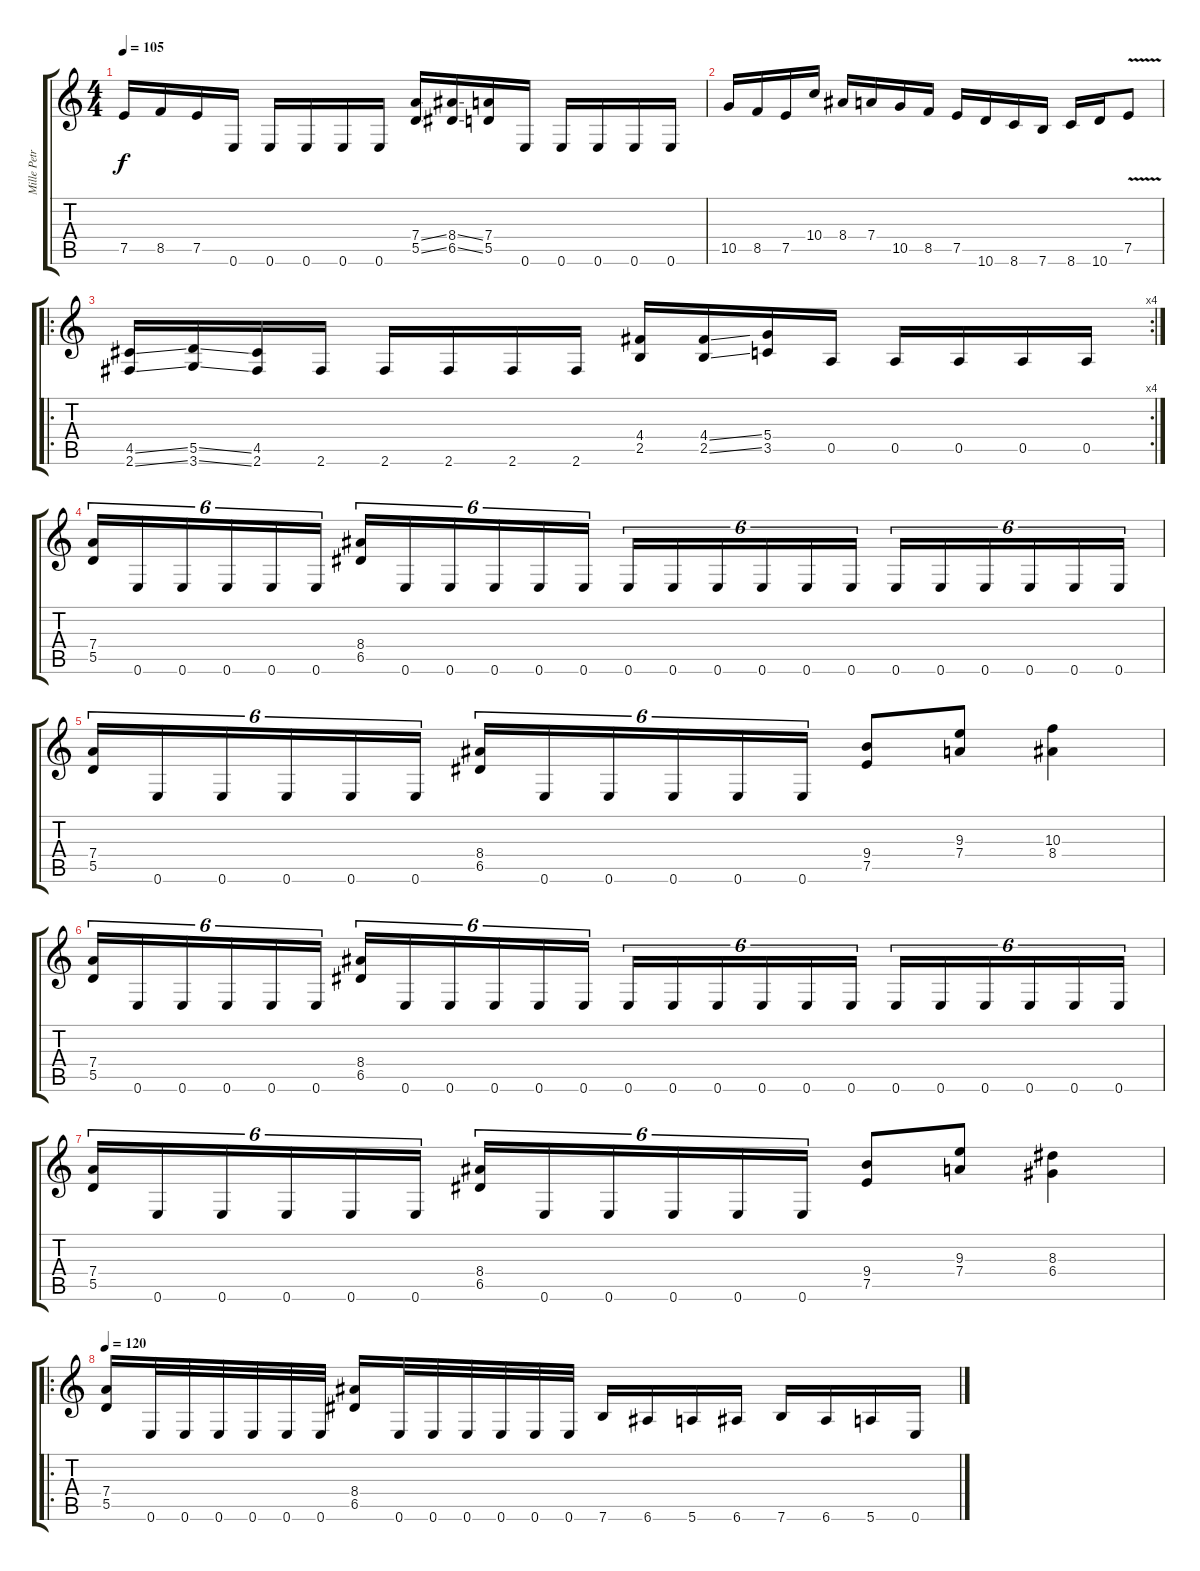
\track ("Mille Petrozza" "Mille Petr") {instrument distortionguitar}
\staff {score tabs}
\tuning (E4 B3 G3 D3 A2 E2) {hide}
\ts (4 4)
\tempo 105
\clef g2
\ks c
7.5.16{dy f} 8.5.16 7.5.16 0.6.16 0.6.16 0.6.16 0.6.16 0.6.16 (7.4{ss} 5.5{ss}).16 (8.4{ss} 6.5{ss}).16 (7.4 5.5).16 0.6.16 0.6.16 0.6.16 0.6.16 0.6.16 |
10.5.16 8.5.16 7.5.16 10.4.16 8.4.16 7.4.16 10.5.16 8.5.16 7.5.16 10.6.16 8.6.16 7.6.16 8.6.16 10.6.16 7.5{v}.8 |
\ro
\rc 4
(4.5{ss} 2.6{ss}).16 (5.5{ss} 3.6{ss}).16 (4.5 2.6).16 2.6.16 2.6.16 2.6.16 2.6.16 2.6.16 (4.4 2.5).16 (4.4{ss} 2.5{ss}).16 (5.4 3.5).16 0.5.16 0.5.16 0.5.16 0.5.16 0.5.16 |
(7.4 5.5).16{tu (6 4)} 0.6.16{tu (6 4)} 0.6.16{tu (6 4)} 0.6.16{tu (6 4)} 0.6.16{tu (6 4)} 0.6.16{tu (6 4)} (8.4 6.5).16{tu (6 4)} 0.6.16{tu (6 4)} 0.6.16{tu (6 4)} 0.6.16{tu (6 4)} 0.6.16{tu (6 4)} 0.6.16{tu (6 4)} 0.6.16{tu (6 4)} 0.6.16{tu (6 4)} 0.6.16{tu (6 4)} 0.6.16{tu (6 4)} 0.6.16{tu (6 4)} 0.6.16{tu (6 4)} 0.6.16{tu (6 4)} 0.6.16{tu (6 4)} 0.6.16{tu (6 4)} 0.6.16{tu (6 4)} 0.6.16{tu (6 4)} 0.6.16{tu (6 4)} |
(7.4 5.5).16{tu (6 4)} 0.6.16{tu (6 4)} 0.6.16{tu (6 4)} 0.6.16{tu (6 4)} 0.6.16{tu (6 4)} 0.6.16{tu (6 4)} (8.4 6.5).16{tu (6 4)} 0.6.16{tu (6 4)} 0.6.16{tu (6 4)} 0.6.16{tu (6 4)} 0.6.16{tu (6 4)} 0.6.16{tu (6 4)} (9.4 7.5).8 (9.3 7.4).8 (10.3 8.4).4 |
(7.4 5.5).16{tu (6 4)} 0.6.16{tu (6 4)} 0.6.16{tu (6 4)} 0.6.16{tu (6 4)} 0.6.16{tu (6 4)} 0.6.16{tu (6 4)} (8.4 6.5).16{tu (6 4)} 0.6.16{tu (6 4)} 0.6.16{tu (6 4)} 0.6.16{tu (6 4)} 0.6.16{tu (6 4)} 0.6.16{tu (6 4)} 0.6.16{tu (6 4)} 0.6.16{tu (6 4)} 0.6.16{tu (6 4)} 0.6.16{tu (6 4)} 0.6.16{tu (6 4)} 0.6.16{tu (6 4)} 0.6.16{tu (6 4)} 0.6.16{tu (6 4)} 0.6.16{tu (6 4)} 0.6.16{tu (6 4)} 0.6.16{tu (6 4)} 0.6.16{tu (6 4)} |
(7.4 5.5).16{tu (6 4)} 0.6.16{tu (6 4)} 0.6.16{tu (6 4)} 0.6.16{tu (6 4)} 0.6.16{tu (6 4)} 0.6.16{tu (6 4)} (8.4 6.5).16{tu (6 4)} 0.6.16{tu (6 4)} 0.6.16{tu (6 4)} 0.6.16{tu (6 4)} 0.6.16{tu (6 4)} 0.6.16{tu (6 4)} (9.4 7.5).8 (9.3 7.4).8 (8.3 6.4).4 |
\ro
\tempo 120
(7.4 5.5).16 0.6.32 0.6.32 0.6.32 0.6.32 0.6.32 0.6.32 (8.4 6.5).16 0.6.32 0.6.32 0.6.32 0.6.32 0.6.32 0.6.32 7.6.16 6.6.16 5.6.16 6.6.16 7.6.16 6.6.16 5.6.16 0.6.16
